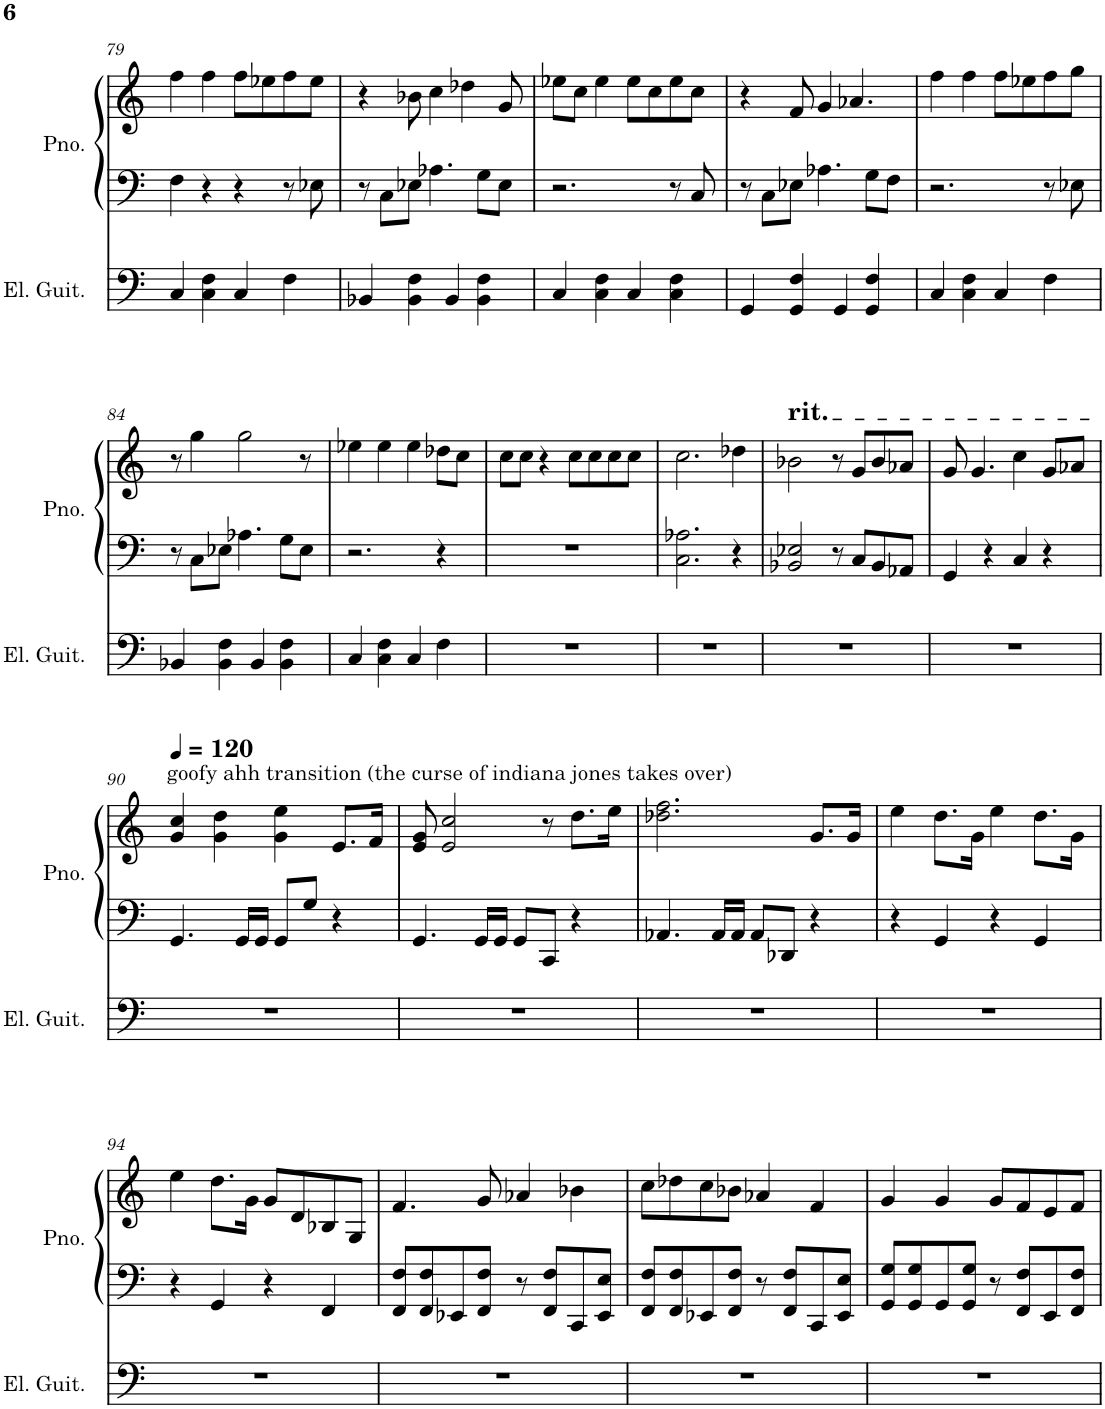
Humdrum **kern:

**kern	**kern	**kern
*part2	*part1	*part1
*staff3	*staff2	*staff1
*I"Electric Guitar	*I"Piano	*
*I'El. Guit.	*I'Pno.	*
!!LO:PB:g=z
*clefF4	*clefF4	*clefG2
*k[]	*k[]	*k[]
*M4/4	*M4/4	*M4/4
=79	=79	=79
4C/	4F\	4ff\
4C\ 4F\	4r	4ff\
4C/	4r	8ff\L
.	.	8ee-X\
4F\	8r	8ff\
.	8E-X\	8ee-\J
=80	=80	=80
4BB-X/	8r	4r
.	8C\L	.
4BB-\ 4F\	8E-X\J	8b-X\
.	4.A-X\	4cc\
4BB-/	.	.
.	.	4dd-X\
4BB-\ 4F\	8G\L	.
.	8E-\J	8g/
=81	=81	=81
4C/	2.r	8ee-X\L
.	.	8cc\J
4C\ 4F\	.	4ee-\
4C/	.	8ee-\L
.	.	8cc\
4C\ 4F\	8r	8ee-\
.	8C/	8cc\J
=82	=82	=82
4GG/	8r	4r
.	8C\L	.
4GG/ 4F/	8E-X\J	8f/
.	4.A-X\	4g/
4GG/	.	.
.	.	4.a-X/
4GG/ 4F/	8G\L	.
.	8F\J	.
=83	=83	=83
4C/	2.r	4ff\
4C\ 4F\	.	4ff\
4C/	.	8ff\L
.	.	8ee-X\
4F\	8r	8ff\
.	8E-X\	8gg\J
!!LO:LB:g=z
=84	=84	=84
4BB-X/	8r	8r
.	8C\L	4gg\
4BB-\ 4F\	8E-X\J	.
.	4.A-X\	2gg\
4BB-/	.	.
4BB-\ 4F\	8G\L	.
.	8E-\J	8r
=85	=85	=85
4C/	2.r	4ee-X\
4C\ 4F\	.	4ee-\
4C/	.	4ee-\
4F\	4r	8dd-X\L
.	.	8cc\J
=86	=86	=86
1r	1r	8cc\L
.	.	8cc\J
.	.	4r
.	.	8cc\L
.	.	8cc\
.	.	8cc\
.	.	8cc\J
=87	=87	=87
1r	2.C\ 2.A-X\	2.cc\
.	4r	4dd-X\
=88	=88	=88
!	!	!LO:TX:a:t=rit.
1r	2BB-X/ 2E-X/	2b-X\
.	8r	8r
.	8C/L	8g/L
.	8BB-/	8b-/
.	8AA-X/J	8a-X/J
=89	=89	=89
1r	4GG/	8g/
.	.	4.g/
.	4r	.
.	4C/	4cc\
.	4r	8g/L
.	.	8a-X/J
!!LO:LB:g=z
=90	=90	=90
*	*	*MM120
!	!	!LO:TX:a:t=goofy ahh transition (the curse of indiana jones takes over)
1r	4.GG/	4g/ 4cc/
.	.	4g\ 4dd\
.	16GG/LL	.
.	16GG/JJ	.
.	8GG/L	4g\ 4ee\
.	8G/J	.
.	4r	8.e/L
.	.	16f/Jk
=91	=91	=91
1r	4.GG/	8e/ 8g/
.	.	2e/ 2cc/
.	16GG/LL	.
.	16GG/JJ	.
.	8GG/L	.
.	8CC/J	8r
.	4r	8.dd\L
.	.	16ee\Jk
=92	=92	=92
1r	4.AA-X/	2.dd-X\ 2.ff\
.	16AA-/LL	.
.	16AA-/JJ	.
.	8AA-/L	.
.	8DD-X/J	.
.	4r	8.g/L
.	.	16g/Jk
=93	=93	=93
1r	4r	4ee\
.	4GG/	8.dd\L
.	.	16g\Jk
.	4r	4ee\
.	4GG/	8.dd\L
.	.	16g\Jk
!!LO:LB:g=z
=94	=94	=94
1r	4r	4ee\
.	4GG/	8.dd\L
.	.	16g\Jk
.	4r	8g/L
.	.	8d/
.	4FF/	8B-X/
.	.	8G/J
=95	=95	=95
1r	8FF/ 8F/L	4.f/
.	8FF/ 8F/	.
.	8EE-X/	.
.	8FF/ 8F/J	8g/
.	8r	4a-X/
.	8FF/ 8F/L	.
.	8CC/	4b-X\
.	8EE-/ 8E/J	.
=96	=96	=96
1r	8FF/ 8F/L	8cc\L
.	8FF/ 8F/	8dd-X\
.	8EE-X/	8cc\
.	8FF/ 8F/J	8b-X\J
.	8r	4a-X/
.	8FF/ 8F/L	.
.	8CC/	4f/
.	8EE-/ 8E/J	.
=97	=97	=97
1r	8GG/ 8G/L	4g/
.	8GG/ 8G/	.
.	8GG/	4g/
.	8GG/ 8G/J	.
.	8r	8g/L
.	8FF/ 8F/L	8f/
.	8EE/	8e/
.	8FF/ 8F/J	8f/J
=	=	=
*-	*-	*-
